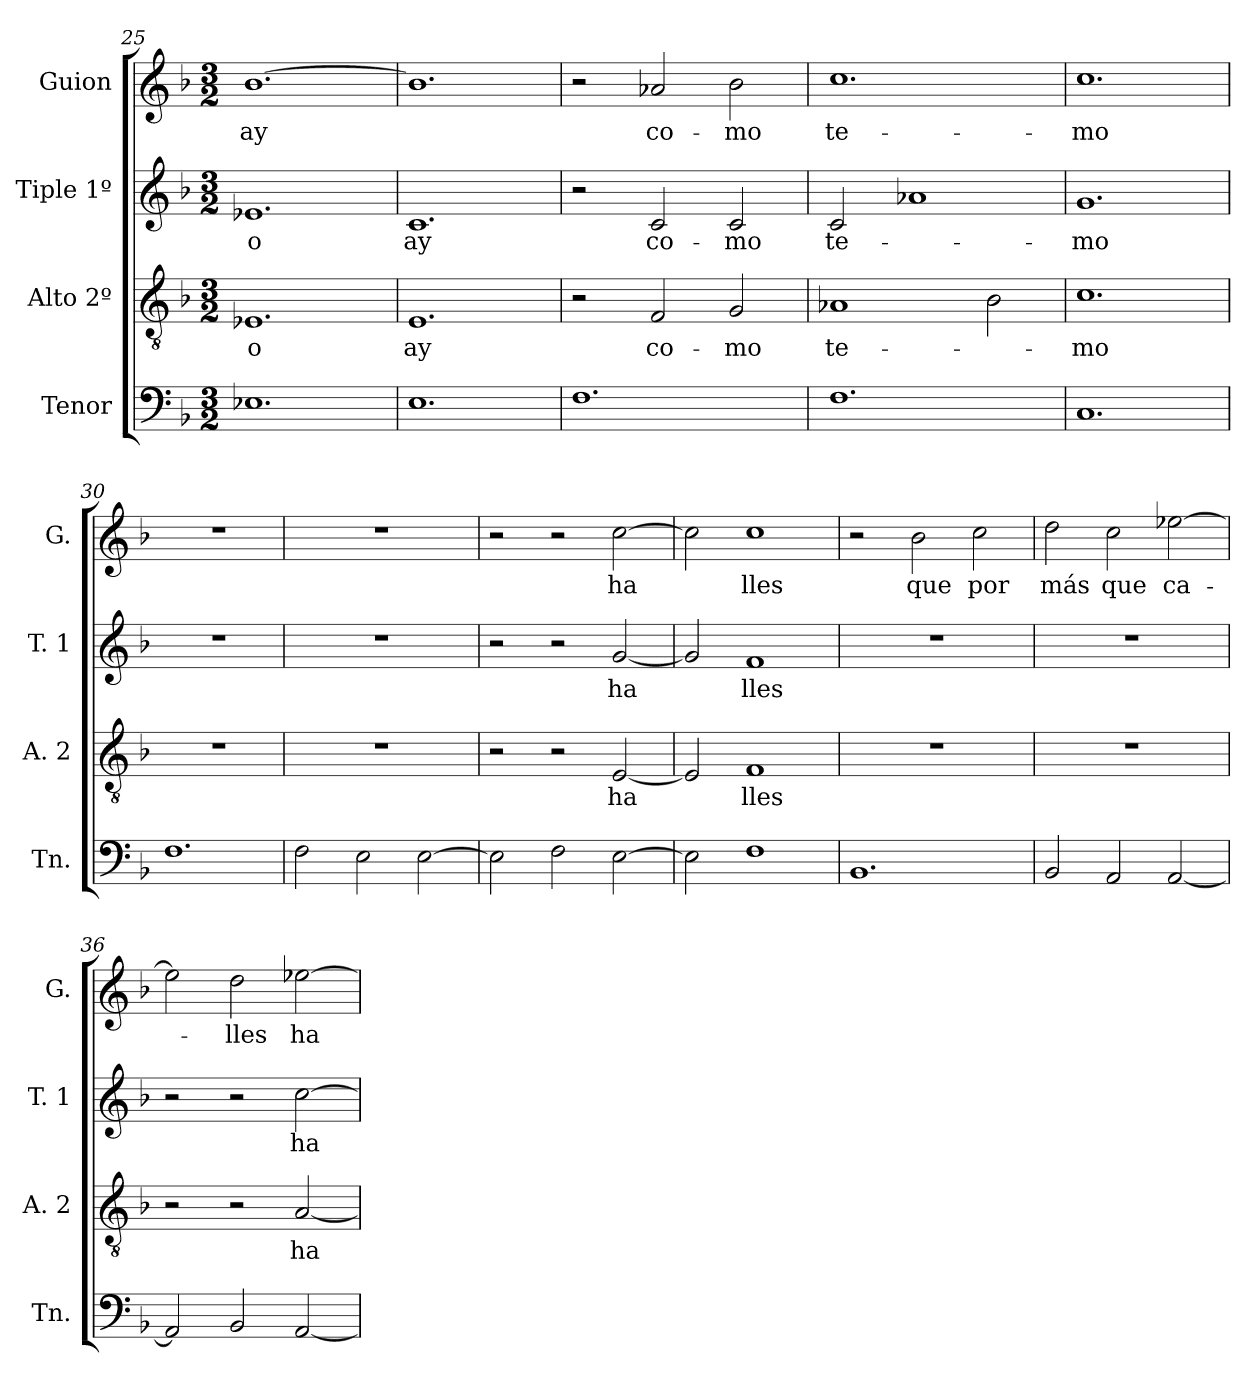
**kern	**kern	**text	**kern	**text	**kern	**text
*part4	*part3	*part3	*part2	*part2	*part1	*part1
*staff4	*staff3	*staff3	*staff2	*staff2	*staff1	*staff1
*I"Tenor	*I"Alto 2º	*	*I"Tiple 1º	*	*I"Guion	*
*I'Tn.	*I'A. 2	*	*I'T. 1	*	*I'G.	*
*clefF4	*clefGv2	*	*clefG2	*	*clefG2	*
*k[b-]	*k[b-]	*	*k[b-]	*	*k[b-]	*
*M3/2	*M3/2	*	*M3/2	*	*M3/2	*
=25	=25	=25	=25	=25	=25	=25
1.E-X	1.E-X	-o	1.e-X	-o	[1.b-	ay
=26	=26	=26	=26	=26	=26	=26
1.E	1.E	ay	1.c	ay	1.b-]	.
=27	=27	=27	=27	=27	=27	=27
1.F	2r	.	2r	.	2r	.
.	2F	co-	2c	co-	2a-X	co-
.	2G	-mo	2c	-mo	2b-	-mo
=28	=28	=28	=28	=28	=28	=28
1.F	1A-X	te-	2c	te-	1.cc	te-
.	.	.	1a-X	.	.	.
.	2B-	.	.	.	.	.
=29	=29	=29	=29	=29	=29	=29
1.C	1.c	-mo	1.g	-mo	1.cc	-mo
=30	=30	=30	=30	=30	=30	=30
1.F	1.r	.	1.r	.	1.r	.
=31	=31	=31	=31	=31	=31	=31
2F	1.r	.	1.r	.	1.r	.
2E	.	.	.	.	.	.
[2E	.	.	.	.	.	.
=32	=32	=32	=32	=32	=32	=32
2E]	2r	.	2r	.	2r	.
2F	2r	.	2r	.	2r	.
[2E	[2E	ha	[2g	ha	[2cc	ha
=33	=33	=33	=33	=33	=33	=33
2E]	2E]	.	2g]	.	2cc]	.
1F	1F	-lles	1f	-lles	1cc	-lles
=34	=34	=34	=34	=34	=34	=34
1.BB-	1.r	.	1.r	.	2r	.
.	.	.	.	.	2b-	que
.	.	.	.	.	2cc	por
=35	=35	=35	=35	=35	=35	=35
2BB-	1.r	.	1.r	.	2dd	más
2AA	.	.	.	.	2cc	que
[2AA	.	.	.	.	[2ee-X	ca-
=36	=36	=36	=36	=36	=36	=36
2AA]	2r	.	2r	.	2ee-]	.
2BB-	2r	.	2r	.	2dd	-lles
[2AA	[2A	ha-	[2cc	ha-	[2ee-X	ha
=	=	=	=	=	=	=
*-	*-	*-	*-	*-	*-	*-
